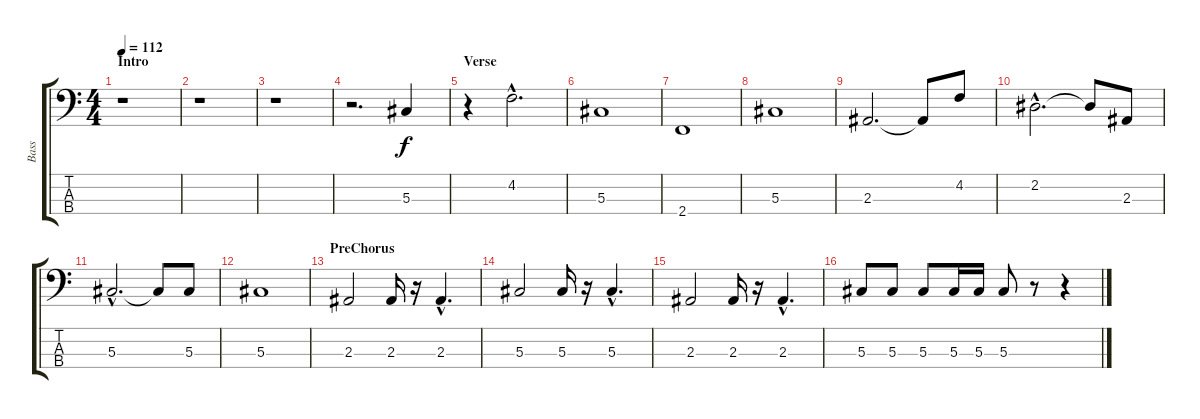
\track ("Bass" "Bass") {instrument electricbassfinger}
\staff {score tabs}
\tuning (Gb2 Db2 Ab1 Eb1) {hide}
\ts (4 4)
\section ("" "Intro")
\tempo 112
\clef f4
\ks c
r.1{dy f instrument electricbassfinger} |
r.1 |
r.1 |
r.2{d} 5.3.4 |
\section ("" "Verse")
r.4 4.2{hac}.2{d} |
5.3.1 |
2.4.1 |
5.3.1 |
2.3.2{d} 2.3{t}.8 4.2.8 |
2.2{hac}.2{d} 2.2{t}.8 2.3.8 |
5.3{hac}.2{d} 5.3{t}.8 5.3.8 |
5.3.1 |
\section ("" "PreChorus")
2.3.2 2.3.16 r.16 2.3{hac}.4{d} |
5.3.2 5.3.16 r.16 5.3{hac}.4{d} |
2.3.2 2.3.16 r.16 2.3{hac}.4{d} |
5.3.8 5.3.8 5.3.8 5.3.16 5.3.16 5.3.8 r.8 r.4
